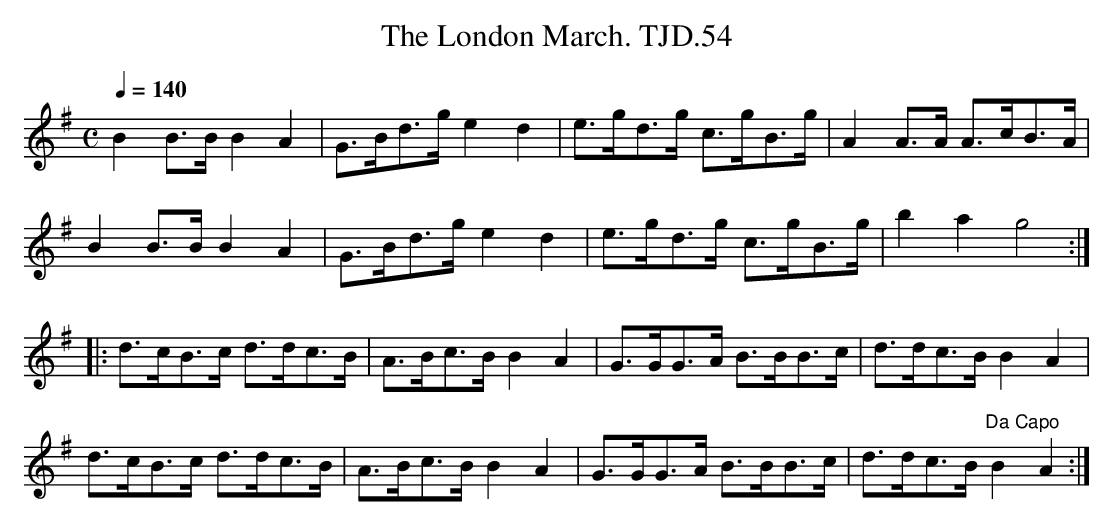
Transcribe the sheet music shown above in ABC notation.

X:1
T:London March. TJD.54, The
M:C
L:1/8
Q:1/4=140
K:G
B2B>BB2A2|G>Bd>ge2d2|e>gd>g c>gB>g|A2A>A A>cB>A|
B2B>BB2A2|G>Bd>ge2d2|e>gd>g c>gB>g|b2a2g4:|
|:d>cB>c d>dc>B|A>Bc>BB2A2|G>GG>A B>BB>c|d>dc>BB2A2|
d>cB>c d>dc>B|A>Bc>BB2A2|G>GG>A B>BB>c|d>dc>B "^Da Capo"B2A2:|
